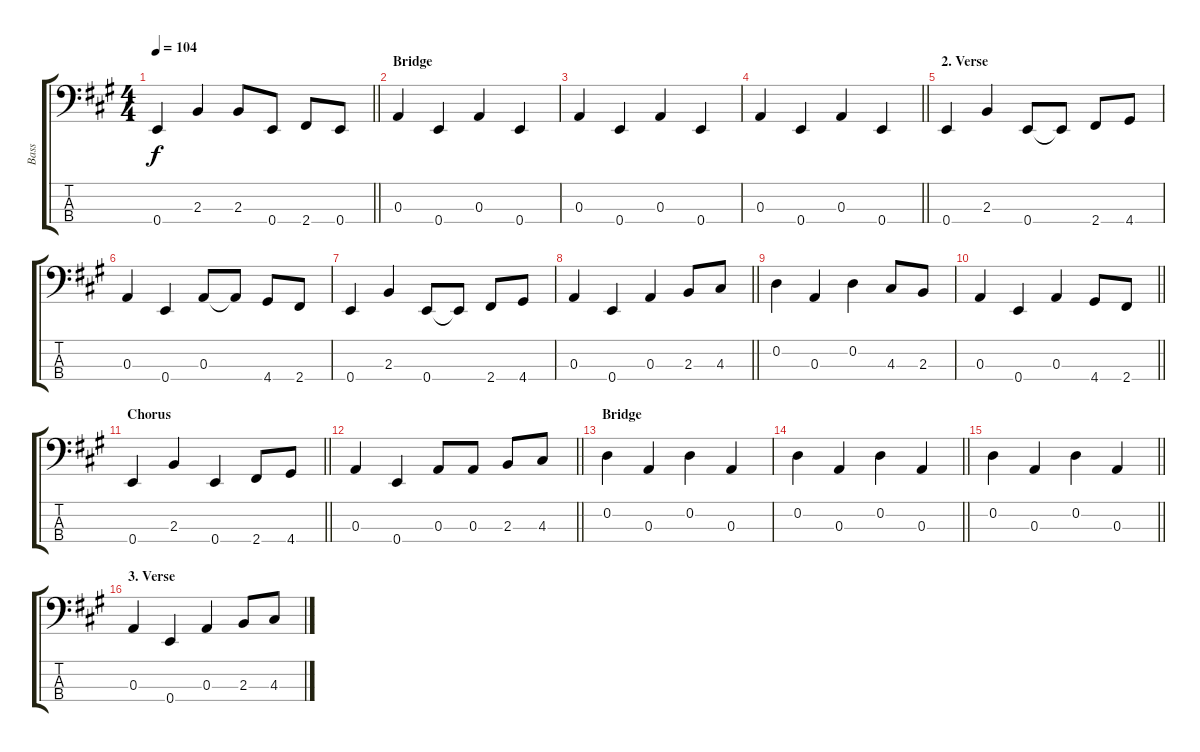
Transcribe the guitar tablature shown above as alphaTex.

\track ("Bass" "Bass") {instrument acousticbass}
\staff {score tabs}
\tuning (G2 D2 A1 E1) {hide}
\ts (4 4)
\tempo 104
\clef f4
\barLineRight lightlight
\ks a
0.4.4{dy f} 2.3.4 2.3.8 0.4.8 2.4.8 0.4.8 |
\section ("" "Bridge")
0.3.4 0.4.4 0.3.4 0.4.4 |
0.3.4 0.4.4 0.3.4 0.4.4 |
\barLineRight lightlight
0.3.4 0.4.4 0.3.4 0.4.4 |
\section ("" "2. Verse")
0.4.4 2.3.4 0.4.8 0.4{t}.8 2.4.8 4.4.8 |
0.3.4 0.4.4 0.3.8 0.3{t}.8 4.4.8 2.4.8 |
0.4.4 2.3.4 0.4.8 0.4{t}.8 2.4.8 4.4.8 |
\barLineRight lightlight
0.3.4 0.4.4 0.3.4 2.3.8 4.3.8 |
0.2.4 0.3.4 0.2.4 4.3.8 2.3.8 |
\barLineRight lightlight
0.3.4 0.4.4 0.3.4 4.4.8 2.4.8 |
\section ("" "Chorus")
\barLineRight lightlight
0.4.4 2.3.4 0.4.4 2.4.8 4.4.8 |
\barLineRight lightlight
0.3.4 0.4.4 0.3.8 0.3.8 2.3.8 4.3.8 |
\section ("" "Bridge")
0.2.4 0.3.4 0.2.4 0.3.4 |
\barLineRight lightlight
0.2.4 0.3.4 0.2.4 0.3.4 |
\barLineRight lightlight
0.2.4 0.3.4 0.2.4 0.3.4 |
\section ("" "3. Verse")
0.3.4 0.4.4 0.3.4 2.3.8 4.3.8
